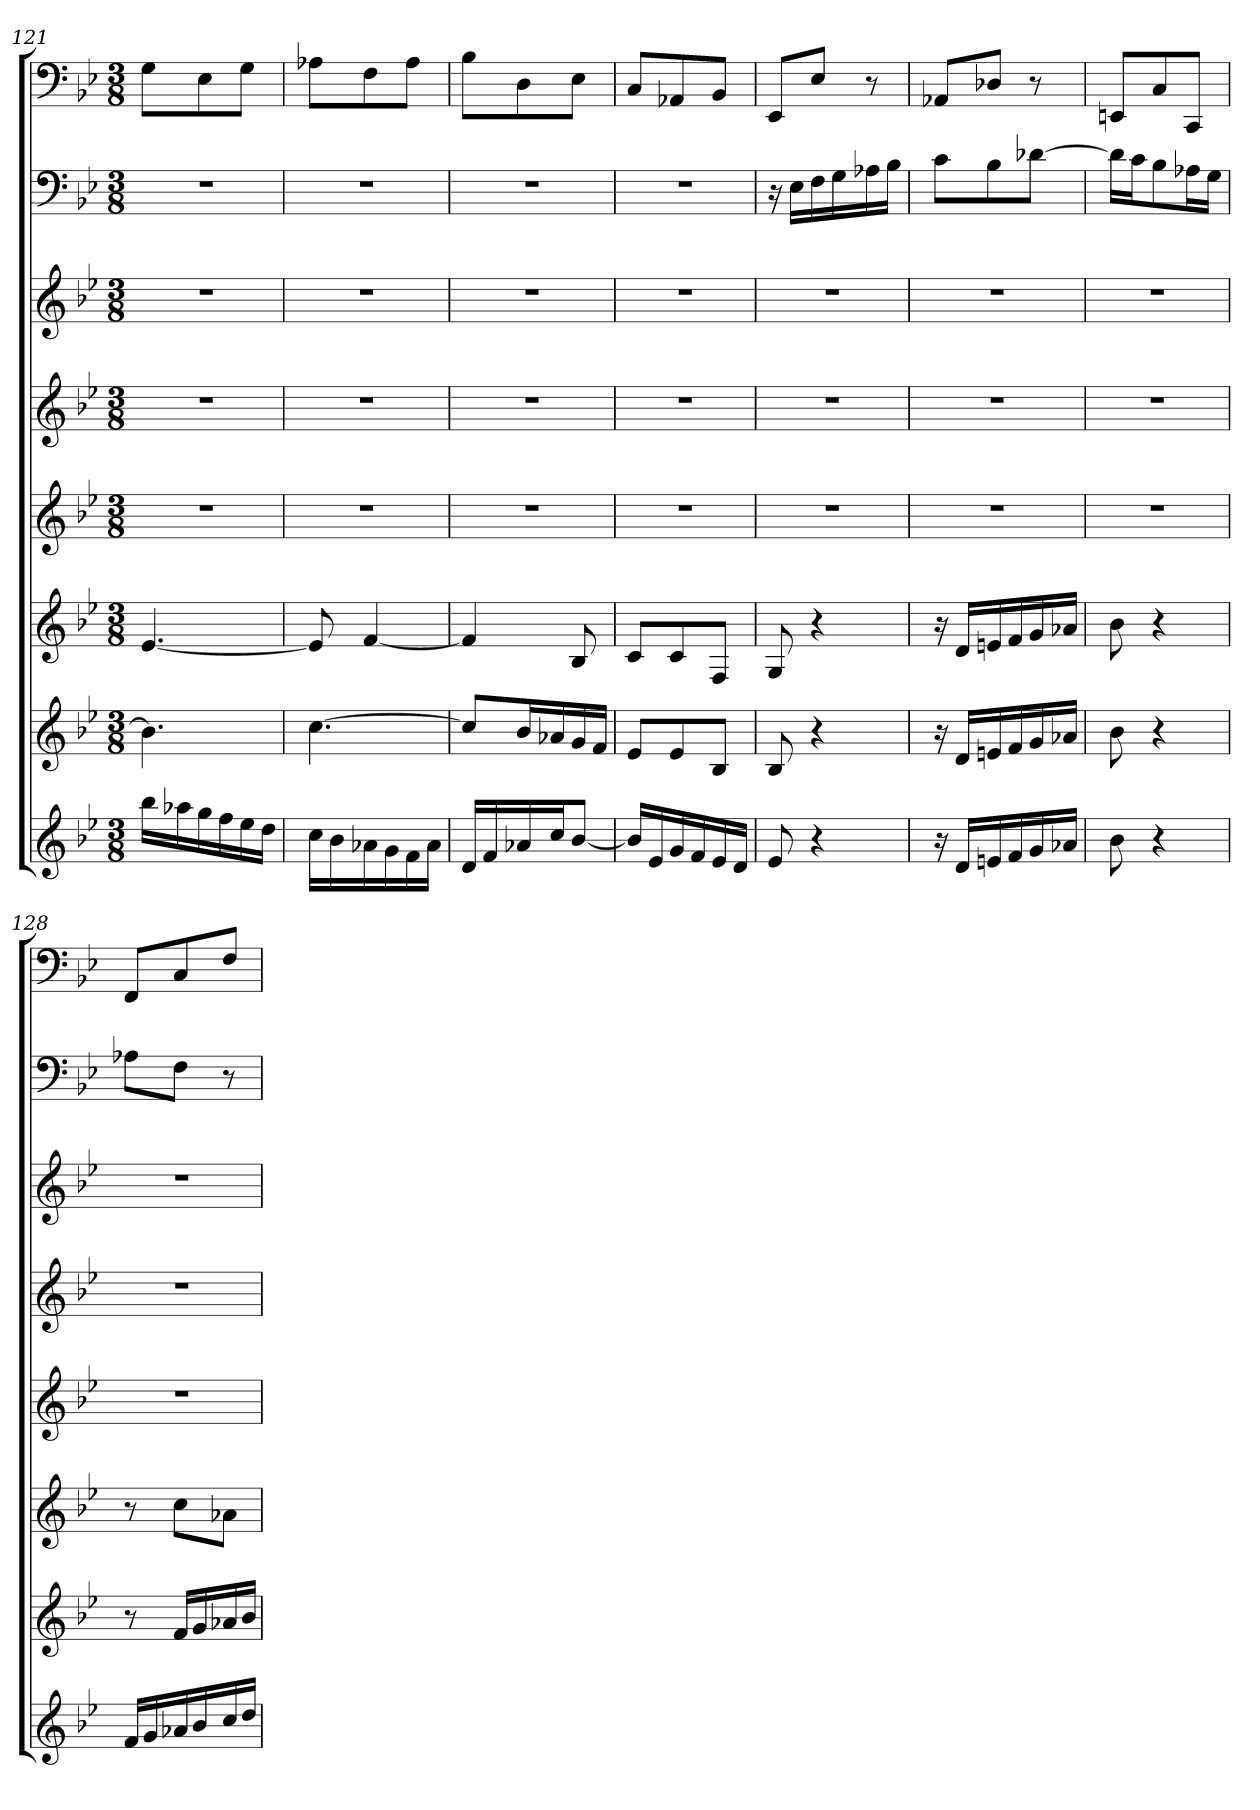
**kern	**kern	**kern	**kern	**kern	**kern	**kern	**kern
*part8	*part7	*part6	*part5	*part4	*part3	*part2	*part1
*staff8	*staff7	*staff6	*staff5	*staff4	*staff3	*staff2	*staff1
*clefG2	*clefG2	*clefG2	*clefG2	*clefG2	*clefG2	*clefF4	*clefF4
*k[b-e-]	*k[b-e-]	*k[b-e-]	*k[b-e-]	*k[b-e-]	*k[b-e-]	*k[b-e-]	*k[b-e-]
*g:	*g:	*g:	*g:	*g:	*g:	*g:	*g:
*M3/8	*M3/8	*M3/8	*M3/8	*M3/8	*M3/8	*M3/8	*M3/8
=121	=121	=121	=121	=121	=121	=121	=121
16bb-\LL	4.b-]	[4.e-	4.r	4.r	4.r	4.r	8G\L
16aa-X\	.	.	.	.	.	.	.
16gg\	.	.	.	.	.	.	8E-\
16ff\	.	.	.	.	.	.	.
16ee-\	.	.	.	.	.	.	8G\J
16dd\JJ	.	.	.	.	.	.	.
=122	=122	=122	=122	=122	=122	=122	=122
16cc\LL	[4.cc	8e-]	4.r	4.r	4.r	4.r	8A-X\L
16b-\	.	.	.	.	.	.	.
16a-X\	.	[4f	.	.	.	.	8F\
16g\	.	.	.	.	.	.	.
16f\	.	.	.	.	.	.	8A-\J
16a-\JJ	.	.	.	.	.	.	.
=123	=123	=123	=123	=123	=123	=123	=123
16d/LL	8cc/L]	4f]	4.r	4.r	4.r	4.r	8B-\L
16f/	.	.	.	.	.	.	.
16a-X/	16b-/L	.	.	.	.	.	8D\
16cc/J	16a-X/	.	.	.	.	.	.
[8b-/J	16g/	8B-	.	.	.	.	8E-\J
.	16f/JJ	.	.	.	.	.	.
=124	=124	=124	=124	=124	=124	=124	=124
16b-/LL]	8e-/L	8c/L	4.r	4.r	4.r	4.r	8C/L
16e-/	.	.	.	.	.	.	.
16g/	8e-/	8c/	.	.	.	.	8AA-X/
16f/	.	.	.	.	.	.	.
16e-/	8B-/J	8F/J	.	.	.	.	8BB-/J
16d/JJ	.	.	.	.	.	.	.
=125	=125	=125	=125	=125	=125	=125	=125
8e-	8B-	8G	4.r	4.r	4.r	16r	8EE-/L
.	.	.	.	.	.	16E-\LL	.
4r	4r	4r	.	.	.	16F\	8E-/J
.	.	.	.	.	.	16G\	.
.	.	.	.	.	.	16A-X\	8r
.	.	.	.	.	.	16B-\JJ	.
=126	=126	=126	=126	=126	=126	=126	=126
16r	16r	16r	4.r	4.r	4.r	8c\L	8AA-X/L
16d/LL	16d/LL	16d/LL	.	.	.	.	.
16en/	16en/	16en/	.	.	.	8B-\	8D-X/J
16f/	16f/	16f/	.	.	.	.	.
16g/	16g/	16g/	.	.	.	[8d-X\J	8r
16a-X/JJ	16a-X/JJ	16a-X/JJ	.	.	.	.	.
=127	=127	=127	=127	=127	=127	=127	=127
8b-	8b-	8b-	4.r	4.r	4.r	16d-\LL]	8EEn/L
.	.	.	.	.	.	16c\J	.
4r	4r	4r	.	.	.	8B-\	8C/
.	.	.	.	.	.	16A-X\L	8CC/J
.	.	.	.	.	.	16G\JJ	.
=128	=128	=128	=128	=128	=128	=128	=128
16f/LL	8r	8r	4.r	4.r	4.r	8A-X\L	8FF/L
16g/	.	.	.	.	.	.	.
16a-X/	16f/LL	8cc\L	.	.	.	8F\J	8C/
16b-/	16g/	.	.	.	.	.	.
16cc/	16a-X/	8a-X\J	.	.	.	8r	8F/J
16dd/JJ	16b-/JJ	.	.	.	.	.	.
=	=	=	=	=	=	=	=
*-	*-	*-	*-	*-	*-	*-	*-
